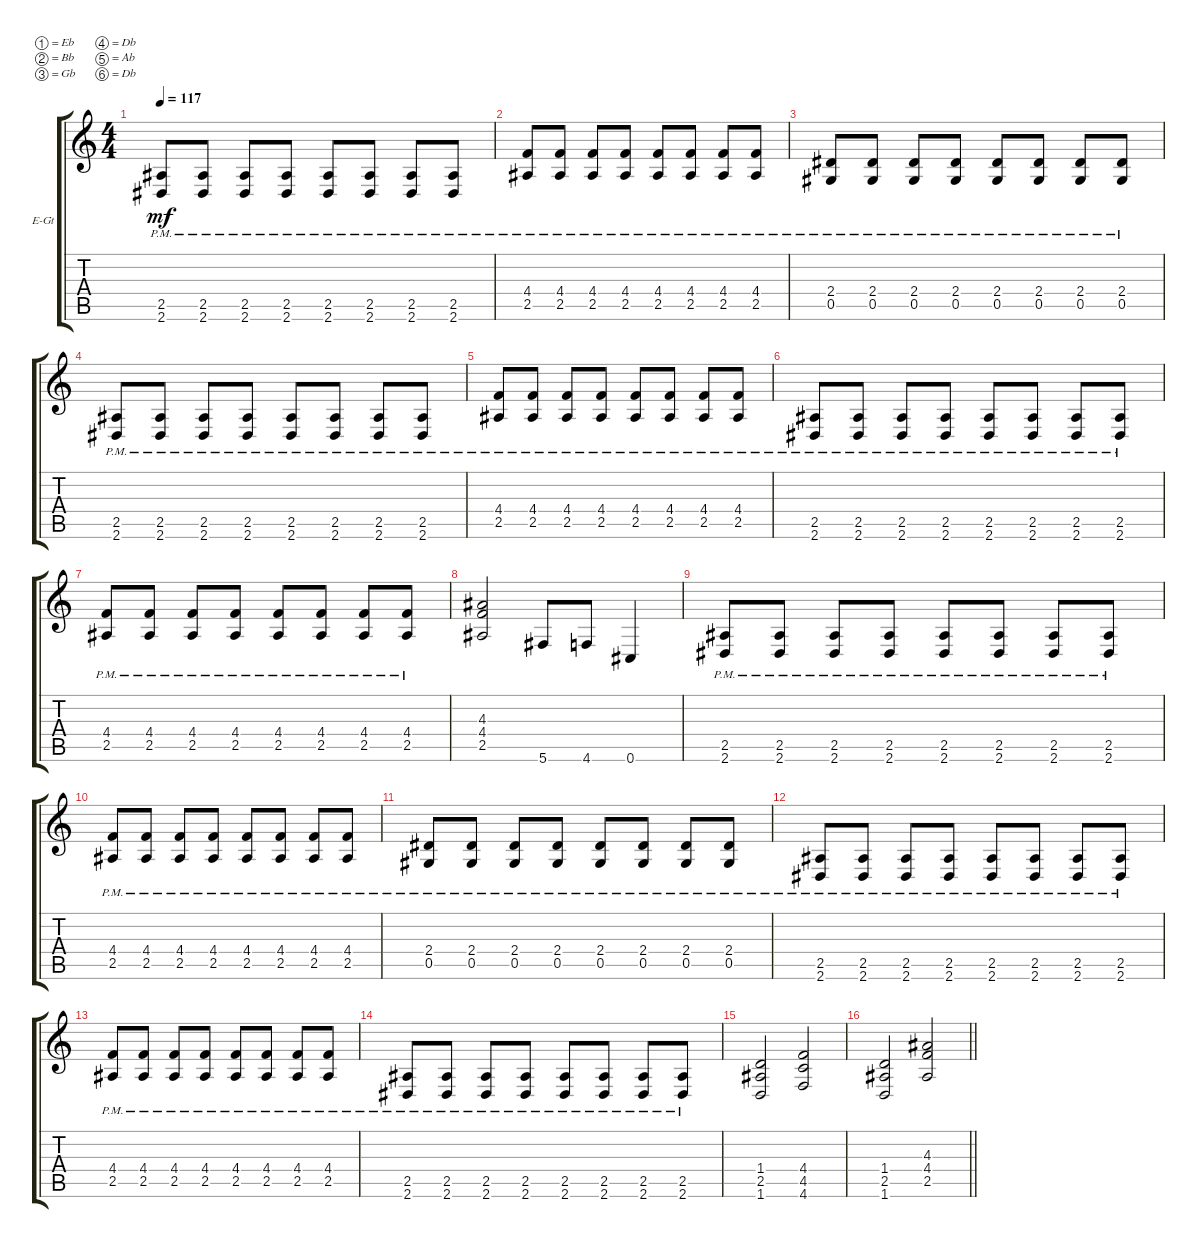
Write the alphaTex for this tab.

\bracketExtendMode groupsimilarinstruments
\firstSystemTrackNameOrientation horizontal
\otherSystemsTrackNameOrientation horizontal
\track ("Rhythm" "E-Gt") {instrument distortionguitar}
\staff {score tabs}
\tuning (Eb4 Bb3 Gb3 Db3 Ab2 Db2)
\ts (4 4)
\tempo 117
\clef g2
\ks c
(2.6{pm} 2.5{pm}).8{dy mf} (2.5{pm} 2.6{pm}).8 (2.5{pm} 2.6{pm}).8 (2.5{pm} 2.6{pm}).8 (2.5{pm} 2.6{pm}).8 (2.5{pm} 2.6{pm}).8 (2.5{pm} 2.6{pm}).8 (2.5{pm} 2.6{pm}).8 |
(2.5{pm} 4.4{pm}).8 (4.4{pm} 2.5{pm}).8 (4.4{pm} 2.5{pm}).8 (4.4{pm} 2.5{pm}).8 (4.4{pm} 2.5{pm}).8 (4.4{pm} 2.5{pm}).8 (4.4{pm} 2.5{pm}).8 (4.4{pm} 2.5{pm}).8 |
(0.5{pm} 2.4{pm}).8 (2.4{pm} 0.5{pm}).8 (2.4{pm} 0.5{pm}).8 (2.4{pm} 0.5{pm}).8 (2.4{pm} 0.5{pm}).8 (2.4{pm} 0.5{pm}).8 (2.4{pm} 0.5{pm}).8 (2.4{pm} 0.5{pm}).8 |
(2.6{pm} 2.5{pm}).8 (2.5{pm} 2.6{pm}).8 (2.5{pm} 2.6{pm}).8 (2.5{pm} 2.6{pm}).8 (2.5{pm} 2.6{pm}).8 (2.5{pm} 2.6{pm}).8 (2.5{pm} 2.6{pm}).8 (2.5{pm} 2.6{pm}).8 |
(2.5{pm} 4.4{pm}).8 (4.4{pm} 2.5{pm}).8 (4.4{pm} 2.5{pm}).8 (4.4{pm} 2.5{pm}).8 (4.4{pm} 2.5{pm}).8 (4.4{pm} 2.5{pm}).8 (4.4{pm} 2.5{pm}).8 (4.4{pm} 2.5{pm}).8 |
(2.6{pm} 2.5{pm}).8 (2.5{pm} 2.6{pm}).8 (2.5{pm} 2.6{pm}).8 (2.5{pm} 2.6{pm}).8 (2.5{pm} 2.6{pm}).8 (2.5{pm} 2.6{pm}).8 (2.5{pm} 2.6{pm}).8 (2.5{pm} 2.6{pm}).8 |
(2.5{pm} 4.4{pm}).8 (4.4{pm} 2.5{pm}).8 (4.4{pm} 2.5{pm}).8 (4.4{pm} 2.5{pm}).8 (4.4{pm} 2.5{pm}).8 (4.4{pm} 2.5{pm}).8 (4.4{pm} 2.5{pm}).8 (4.4{pm} 2.5{pm}).8 |
(2.5 4.4 4.3).2 5.6.8 4.6.8 0.6.4 |
(2.6{pm} 2.5{pm}).8 (2.5{pm} 2.6{pm}).8 (2.5{pm} 2.6{pm}).8 (2.5{pm} 2.6{pm}).8 (2.5{pm} 2.6{pm}).8 (2.5{pm} 2.6{pm}).8 (2.5{pm} 2.6{pm}).8 (2.5{pm} 2.6{pm}).8 |
(2.5{pm} 4.4{pm}).8 (4.4{pm} 2.5{pm}).8 (4.4{pm} 2.5{pm}).8 (4.4{pm} 2.5{pm}).8 (4.4{pm} 2.5{pm}).8 (4.4{pm} 2.5{pm}).8 (4.4{pm} 2.5{pm}).8 (4.4{pm} 2.5{pm}).8 |
(0.5{pm} 2.4{pm}).8 (2.4{pm} 0.5{pm}).8 (2.4{pm} 0.5{pm}).8 (2.4{pm} 0.5{pm}).8 (2.4{pm} 0.5{pm}).8 (2.4{pm} 0.5{pm}).8 (2.4{pm} 0.5{pm}).8 (2.4{pm} 0.5{pm}).8 |
(2.6{pm} 2.5{pm}).8 (2.5{pm} 2.6{pm}).8 (2.5{pm} 2.6{pm}).8 (2.5{pm} 2.6{pm}).8 (2.5{pm} 2.6{pm}).8 (2.5{pm} 2.6{pm}).8 (2.5{pm} 2.6{pm}).8 (2.5{pm} 2.6{pm}).8 |
(2.5{pm} 4.4{pm}).8 (4.4{pm} 2.5{pm}).8 (4.4{pm} 2.5{pm}).8 (4.4{pm} 2.5{pm}).8 (4.4{pm} 2.5{pm}).8 (4.4{pm} 2.5{pm}).8 (4.4{pm} 2.5{pm}).8 (4.4{pm} 2.5{pm}).8 |
(2.6{pm} 2.5{pm}).8 (2.5{pm} 2.6{pm}).8 (2.5{pm} 2.6{pm}).8 (2.5{pm} 2.6{pm}).8 (2.5{pm} 2.6{pm}).8 (2.5{pm} 2.6{pm}).8 (2.5{pm} 2.6{pm}).8 (2.5{pm} 2.6{pm}).8 |
(1.6 2.5 1.4).2 (4.4 4.5 4.6).2 |
\barLineRight lightlight
(1.4 2.5 1.6).2 (2.5 4.4 4.3).2
